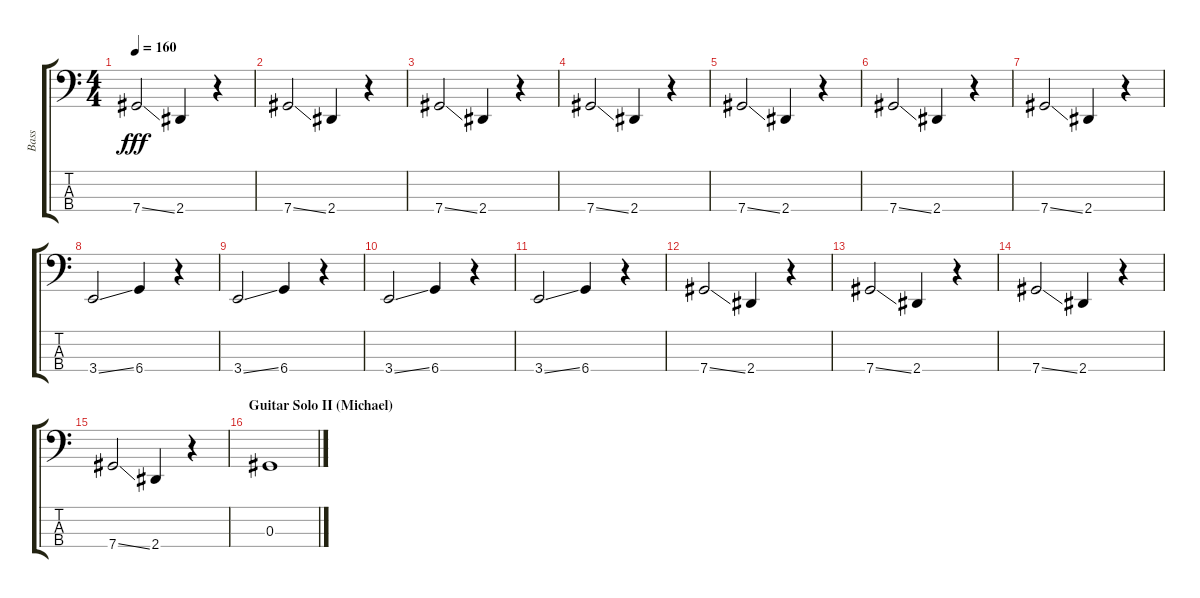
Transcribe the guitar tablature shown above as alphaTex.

\track ("Bass" "Bass") {instrument electricbasspick}
\staff {score tabs}
\tuning (Gb2 Db2 Ab1 Db1) {hide}
\ts (4 4)
\tempo 160
\clef f4
\ks c
7.4{ss}.2{dy fff} 2.4.4 r.4 |
7.4{ss}.2 2.4.4 r.4 |
7.4{ss}.2 2.4.4 r.4 |
7.4{ss}.2 2.4.4 r.4 |
7.4{ss}.2 2.4.4 r.4 |
7.4{ss}.2 2.4.4 r.4 |
7.4{ss}.2 2.4.4 r.4 |
3.4{ss}.2 6.4.4 r.4 |
3.4{ss}.2 6.4.4 r.4 |
3.4{ss}.2 6.4.4 r.4 |
3.4{ss}.2 6.4.4 r.4 |
7.4{ss}.2 2.4.4 r.4 |
7.4{ss}.2 2.4.4 r.4 |
7.4{ss}.2 2.4.4 r.4 |
7.4{ss}.2 2.4.4 r.4 |
\section ("" "Guitar Solo II (Michael)")
0.3.1
